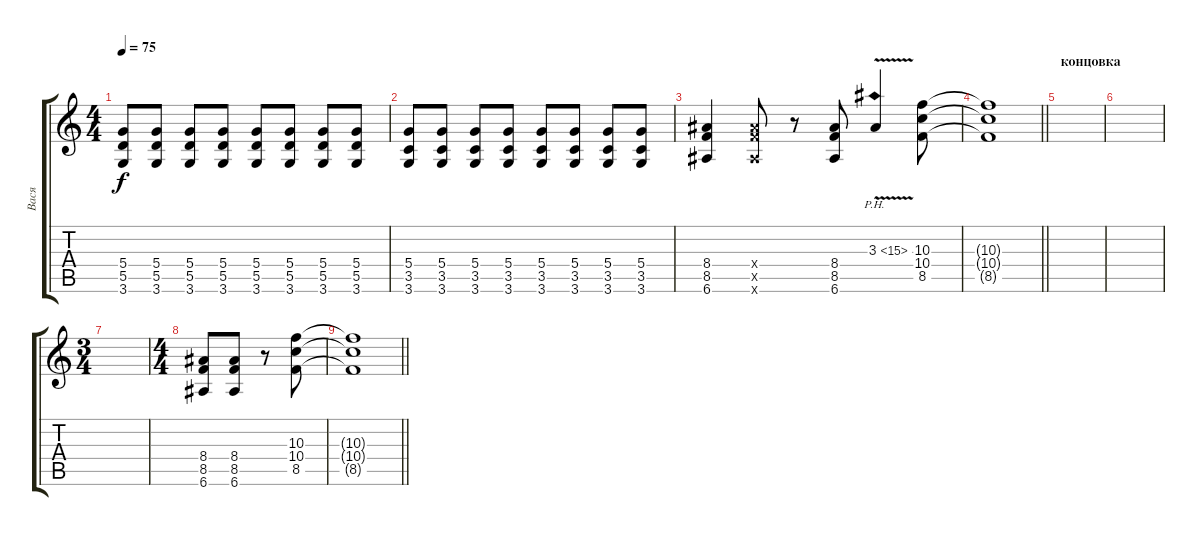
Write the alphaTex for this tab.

\track ("Вася" "Вася") {mute instrument overdrivenguitar}
\staff {score tabs}
\tuning (E4 B3 G3 D3 A2 E2) {hide}
\ts (4 4)
\tempo 75
\clef g2
\ks c
(5.4 5.5 3.6).8{dy f} (5.4 5.5 3.6).8 (5.4 5.5 3.6).8 (5.4 5.5 3.6).8 (5.4 5.5 3.6).8 (5.4 5.5 3.6).8 (5.4 5.5 3.6).8 (5.4 5.5 3.6).8 |
(5.4 3.5 3.6).8 (5.4 3.5 3.6).8 (5.4 3.5 3.6).8 (5.4 3.5 3.6).8 (5.4 3.5 3.6).8 (5.4 3.5 3.6).8 (5.4 3.5 3.6).8 (5.4 3.5 3.6).8 |
(8.4 8.5 6.6).4 (8.4{x} 8.5{x} 6.6{x}).8 r.8 (8.4 8.5 6.6).8 3.3{ph 12 v}.4 (10.3 10.4 8.5).8 |
\barLineRight lightlight
(10.3{t} 10.4{t} 8.5{t}).1 |
\section ("" "концовка")
|
|
\ts (3 4)
|
\ts (4 4)
(8.4 8.5 6.6).8 (8.4 8.5 6.6).8 r.8 (10.3 10.4 8.5).8 |
\barLineRight lightlight
(10.3{t} 10.4{t} 8.5{t}).1
